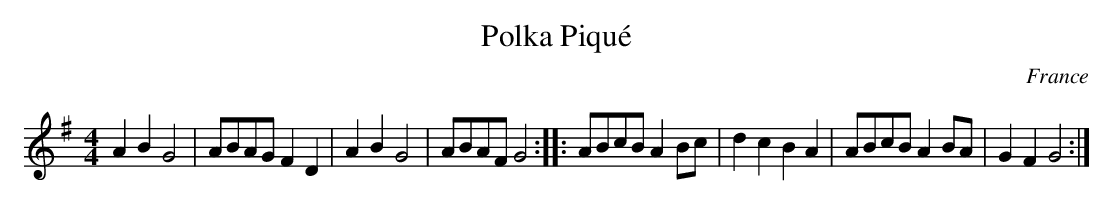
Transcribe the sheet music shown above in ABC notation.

X:1
T:Polka Piqué
M:4/4
O:France
K:G
A2B2G4|ABAGF2D2|A2B2G4|ABAFG4::\
ABcBA2Bc|d2c2B2A2|ABcBA2BA|G2F2G4:|
